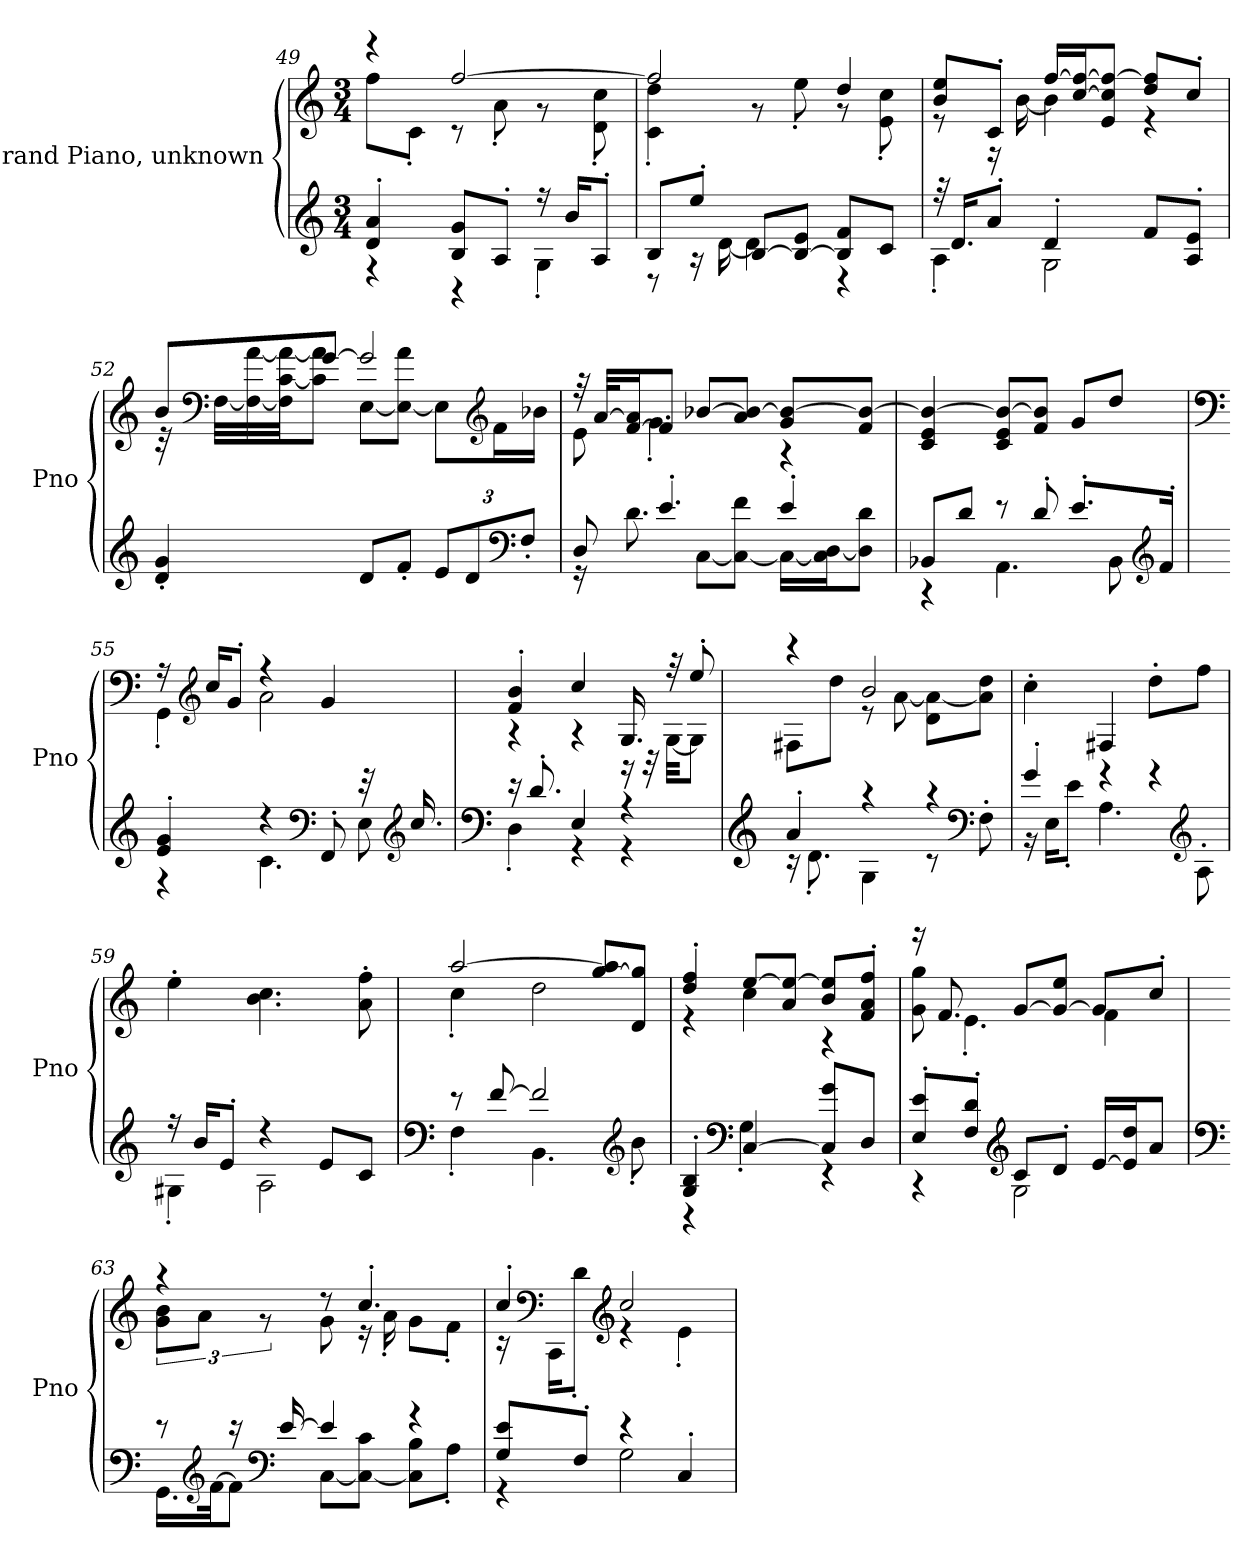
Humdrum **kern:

**kern	**kern
*part1	*part1
*staff2	*staff1
*I"Grand Piano, unknown	*
*I'Pno	*
*clefG2	*clefG2
*k[]	*k[]
*M3/4	*M3/4
=49	=49
*^	*^
4d/' 4a/'	4r	4r	8ff\L
.	.	.	8c'\J
8B/ 8g/L	4r	[2ff/	8r
8A'/J	.	.	8a'\
16r	4G'\	.	8r
16b/KL	.	.	.
8A'/J	.	.	8d\' 8cc\'
=50	=50	=50	=50
8B/L	8r	2ff/]	4c\' 4dd\'
8ee'/J	16r	.	.
.	[16d\	.	.
[8B/L	4d\]	.	8r
8B/_ 8e/J	.	.	8ee'\
8B/] 8f/L	4r	4dd/	8r
8c/J	.	.	8e\' 8cc\'
!!LO:LB:g=z	!!
=51	=51	=51	=51
32r	4A'\	8b/ 8ee/L	8r
16.d/KL	.	.	.
8a'/J	.	8c'/J	16r
.	.	.	[16b\
4d'/	2G\	[16ff/LL	4b\]
.	.	[16cc/ 16ff/_J	.
.	.	8e/ 8cc/] 8ff/_J	.
8f/L	.	8dd/ 8ff/]L	4r
8A/' 8e/'J	.	8cc'/J	.
*v	*v	*	*
=52	=52	=52
4d/' 4g/'	8b/L	32r
*	*clefF4	*
.	.	[32F\LLL
.	.	32F\_ [32a\
.	.	32F\] [32c\ 32a\_JJ
.	[8g/J	8c\] 8a\]J
8d/L	2g/]	[8E\L
8f'/J	.	8E\_ 8a\J
*Xbrackettup	*	*
12e/L	.	8E\L]
12d/	.	.
*	*clefG2	*
.	.	16f\L
*clefF4	*	*
12F'/J	.	.
.	.	16b-X\JJ
!!LO:LB:g=z	!!
=53	=53	=53
*^	*	*
8D/	16r	32r	8e\
.	.	[32a/KLL	.
.	8.d\	[16f/ 16a/]J	.
4.e'/	.	8f/J]	4.g'\
.	[8C\L	[8b-X/L	.
.	8C\_ 8f\J	8a/ 8b-/_J	.
4e'/	16C\LL_	8g/ 8b-/_L	4r
.	16C\] [16D\J	.	.
.	8D\] 8d\J	8f/ 8b-/_J	.
*	*	*v	*v
=54	=54	=54
8BB-X/L	4r	4c/ 4e/ 4b-/_
8d/J	.	.
8r	4.AA\	8c/ 8e/ 8b-/_L
8d'/	.	8f/ 8b-/]J
8.e'/L	.	8g/L
.	8BB-\	8dd/J
*clefG2	*	*
16f'/Jk	.	.
=55	=55	=55
*	*	*clefF4
*	*	*^
4e/' 4g/'	4r	16r	4GG'\
*	*	*clefG2	*
.	.	16cc/KL	.
.	.	8g'/J	.
4r	4.c\	4r	2a\
*clefF4	*	*	*
8FF'/	.	4g/	.
32r	8E\	.	.
*clefG2	*	*	*
16.cc/	.	.	.
!!LO:LB:g=z	!!
=56	=56	=56	=56
*clefF4	*	*	*
16r	4D'\	4f/' 4b/'	4r
8.d'/	.	.	.
4E/	4r	4cc/	4r
4r	4r	16.G/	16r
.	.	.	32r
.	.	32r	[32G\KKL
.	.	8ee'/	8G\J]
=57	=57	=57	=57
*clefG2	*	*	*
4a'/	16r	4r	8F#X\L
.	8.d'\	.	.
.	.	.	8dd\J
4r	4G\	2b/	8r
.	.	.	[8a\
4r	8r	.	8d\ 8a\_L
*clefF4	*	*	*
.	8F'\	.	8a\] 8dd\J
*	*	*v	*v
=58	=58	=58
4g'/	16r	4cc'\
.	16E\KL	.
.	8e'\J	.
4r	4.A\	4F#X/
4r	.	8dd'\L
*clefG2	*	*
.	8A'\	8ff\J
=59	=59	=59
16r	4G#X'\	4ee'\
16b/KL	.	.
8e'/J	.	.
4r	2A\	4.b\ 4.cc\
8e/L	.	.
8c/J	.	8a\' 8ff\'
=60	=60	=60
*clefF4	*	*
*	*	*^
8r	4F'\	[2aa/	4cc'\
[8f/	.	.	.
2f/]	4.BB\	.	2dd\
.	.	[8gg/ 8aa/]L	.
*clefG2	*	*	*
.	8b'\	8d/ 8gg/]J	.
!!LO:PB:g=z	!!
=61	=61	=61	=61
4G/' 4B/'	4r	4dd/' 4ff/'	4r
*clefF4	*	*	*
[4C/	4G'\	[8ee/L	4cc\
.	.	8a/ 8ee/_J	.
8C/] 8g/L	4r	8b/ 8ee/]L	4r
8D/J	.	8f/' 8a/' 8ff/'J	.
=62	=62	=62	=62
8E/' 8e/'L	4r	16r	8g\ 8gg\
.	.	8.f/	.
8F/' 8d/'J	.	.	4.e'\
*clefG2	*	*	*
8c/L	2G\	[8g/L	.
8d'/J	.	8g/_ 8ee/J	.
[16e/LL	.	8g/L]	4f\
16e/] 16dd/J	.	.	.
8a/J	.	8cc'/J	.
=63	=63	=63	=63
*clefF4	*	*	*
8r	16.GG\LL	4r	12g\ 12b\L
.	.	.	12a\J
*clefG2	*	*	*
.	[32f\JK	.	.
16r	8f\J]	.	.
.	.	.	12r
*clefF4	*	*	*
[16e/	.	.	.
4e/]	[8C\L	8r	8g\
.	8C\_ 8c\J	4.cc'/	16r
.	.	.	16a'\
4r	8C\] 8B\L	.	8g\L
.	8A'\J	.	8f'\J
=64	=64	=64	=64
8G/ 8e/L	4r	4cc'/	16r
*	*	*clefF4	*
.	.	.	16CC\KL
8F'/J	.	.	8d'\J
*	*	*clefG2	*
4r	2G\	2cc/	4r
4C'/	.	.	4e'\
*v	*v	*	*
*	*v	*v
=	=
*-	*-
